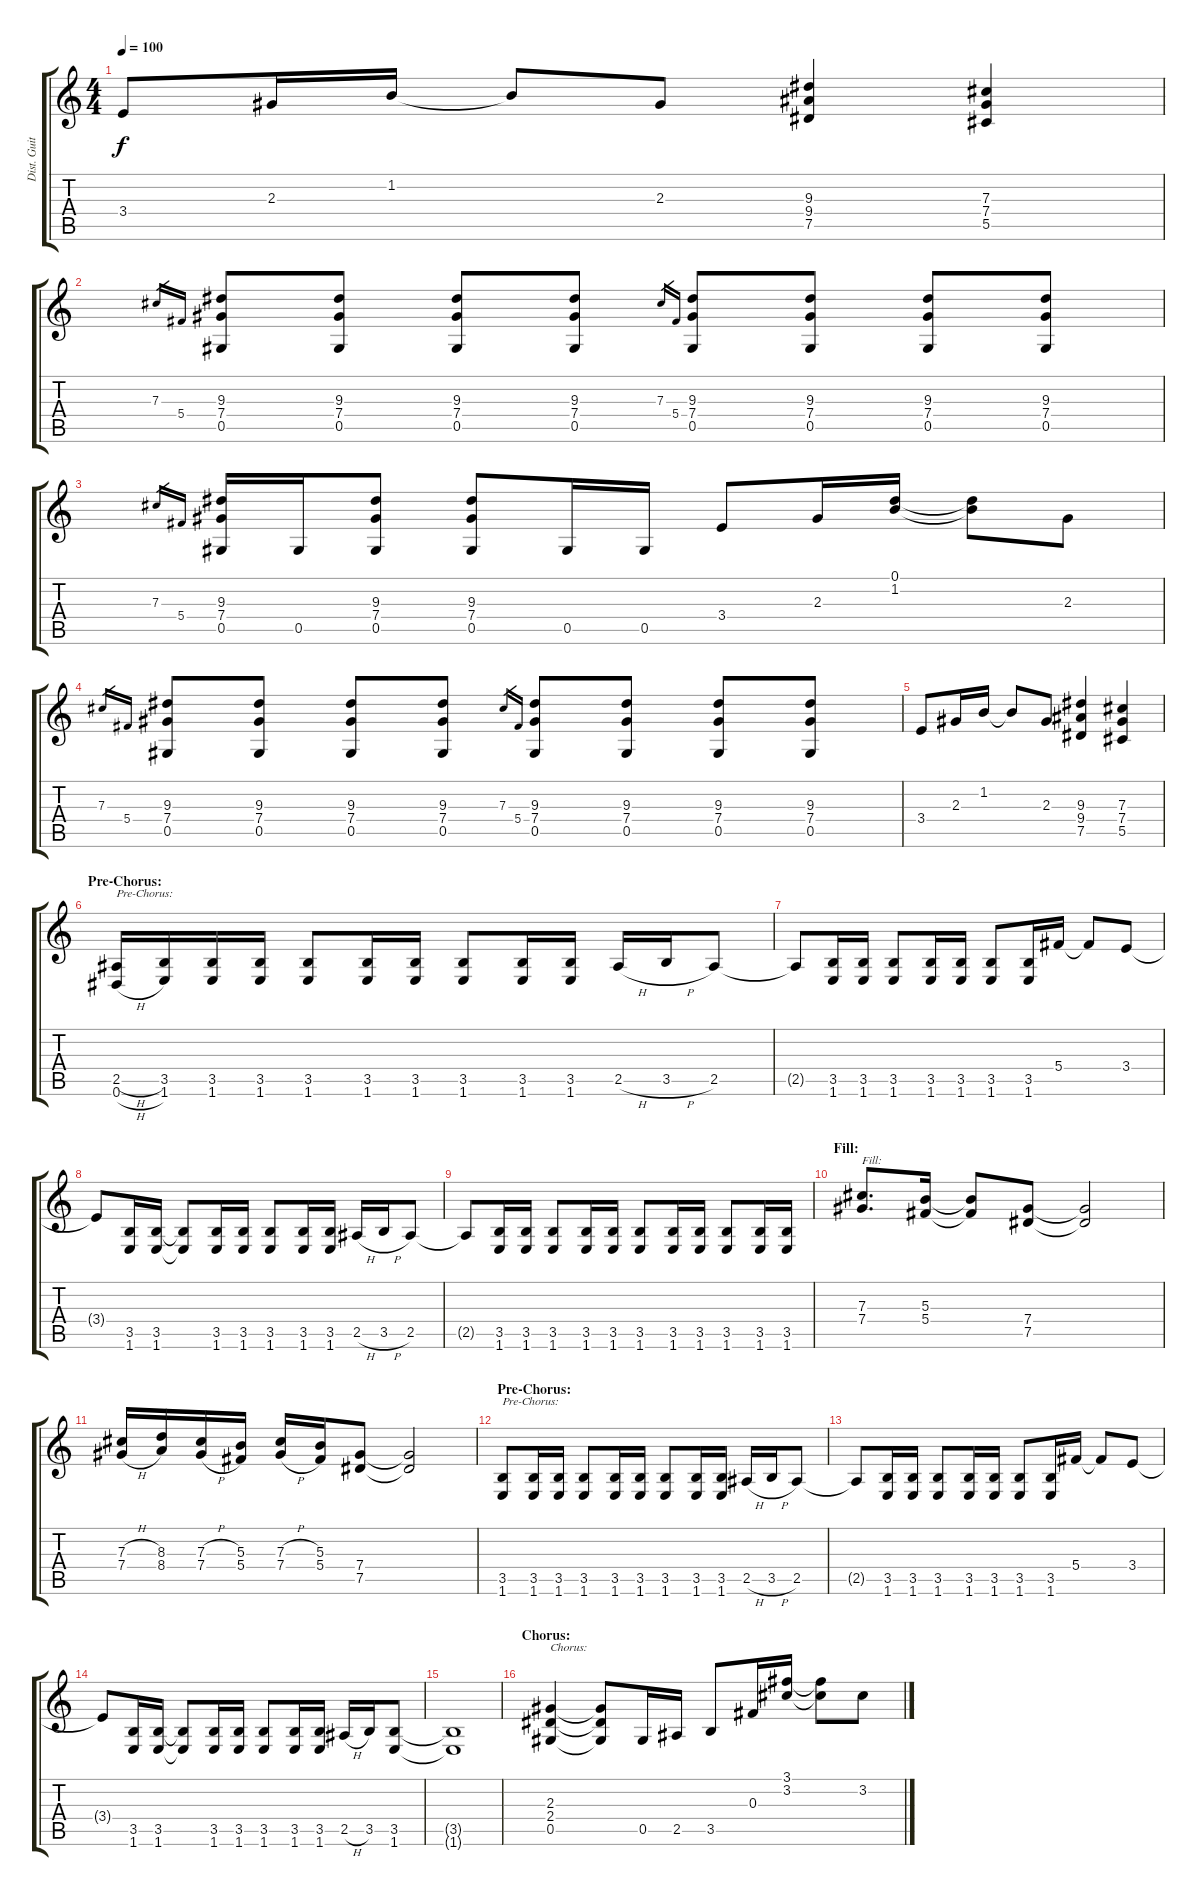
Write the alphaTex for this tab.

\track ("Dist. Guitar 1" "Dist. Guit") {instrument distortionguitar}
\staff {score tabs}
\tuning (Eb4 Bb3 Gb3 Db3 Ab2 Eb2) {hide}
\ts (4 4)
\tempo 100
\clef g2
\ks c
3.4.8{dy f} 2.3.16 1.2.16 1.2{t}.8 2.3.8 (9.3 9.4 7.5).4 (7.3 7.4 5.5).4 |
7.3.16{gr} 5.4.16{gr} (9.3 7.4 0.5).8 (9.3 7.4 0.5).8 (9.3 7.4 0.5).8 (9.3 7.4 0.5).8 7.3.16{gr} 5.4.16{gr} (9.3 7.4 0.5).8 (9.3 7.4 0.5).8 (9.3 7.4 0.5).8 (9.3 7.4 0.5).8 |
7.3.16{gr} 5.4.16{gr} (9.3 7.4 0.5).16 0.5.16 (9.3 7.4 0.5).8 (9.3 7.4 0.5).8 0.5.16 0.5.16 3.4.8 2.3.16 (0.1 1.2).16 (0.1{t} 1.2{t}).8 2.3.8 |
7.3.16{gr} 5.4.16{gr} (9.3 7.4 0.5).8 (9.3 7.4 0.5).8 (9.3 7.4 0.5).8 (9.3 7.4 0.5).8 7.3.16{gr} 5.4.16{gr} (9.3 7.4 0.5).8 (9.3 7.4 0.5).8 (9.3 7.4 0.5).8 (9.3 7.4 0.5).8 |
3.4.8 2.3.16 1.2.16 1.2{t}.8 2.3.8 (9.3 9.4 7.5).4 (7.3 7.4 5.5).4 |
\section ("" "Pre-Chorus:")
(2.5{h} 0.6{h}).16{txt "Pre-Chorus:"} (3.5 1.6).16 (3.5 1.6).16 (3.5 1.6).16 (3.5 1.6).8 (3.5 1.6).16 (3.5 1.6).16 (3.5 1.6).8 (3.5 1.6).16 (3.5 1.6).16 2.5{h}.16 3.5{h}.16 2.5.8 |
2.5{t}.8 (3.5 1.6).16 (3.5 1.6).16 (3.5 1.6).8 (3.5 1.6).16 (3.5 1.6).16 (3.5 1.6).8 (3.5 1.6).16 5.4.16 5.4{t}.8 3.4.8 |
3.4{t}.8 (3.5 1.6).16 (3.5 1.6).16 (3.5{t} 1.6{t}).8 (3.5 1.6).16 (3.5 1.6).16 (3.5 1.6).8 (3.5 1.6).16 (3.5 1.6).16 2.5{h}.16 3.5{h}.16 2.5.8 |
2.5{t}.8 (3.5 1.6).16 (3.5 1.6).16 (3.5 1.6).8 (3.5 1.6).16 (3.5 1.6).16 (3.5 1.6).8 (3.5 1.6).16 (3.5 1.6).16 (3.5 1.6).8 (3.5 1.6).16 (3.5 1.6).16 |
\section ("" "Fill:")
(7.3 7.4).8{d txt "Fill:"} (5.3 5.4).16 (5.3{t} 5.4{t}).8 (7.4 7.5).8 (7.4{t} 7.5{t}).2 |
(7.3{h} 7.4{h}).16 (8.3 8.4).16 (7.3{h} 7.4{h}).16 (5.3 5.4).16 (7.3{h} 7.4{h}).16 (5.3 5.4).16 (7.4 7.5).8 (7.4{t} 7.5{t}).2 |
\section ("" "Pre-Chorus:")
(3.5 1.6).8{txt "Pre-Chorus:"} (3.5 1.6).16 (3.5 1.6).16 (3.5 1.6).8 (3.5 1.6).16 (3.5 1.6).16 (3.5 1.6).8 (3.5 1.6).16 (3.5 1.6).16 2.5{h}.16 3.5{h}.16 2.5.8 |
2.5{t}.8 (3.5 1.6).16 (3.5 1.6).16 (3.5 1.6).8 (3.5 1.6).16 (3.5 1.6).16 (3.5 1.6).8 (3.5 1.6).16 5.4.16 5.4{t}.8 3.4.8 |
3.4{t}.8 (3.5 1.6).16 (3.5 1.6).16 (3.5{t} 1.6{t}).8 (3.5 1.6).16 (3.5 1.6).16 (3.5 1.6).8 (3.5 1.6).16 (3.5 1.6).16 2.5{h}.16 3.5.16 (3.5 1.6).8 |
(3.5{t} 1.6{t}).1 |
\section ("" "Chorus:")
(2.3 2.4 0.5).4{txt "Chorus:"} (2.3{t} 2.4{t} 0.5{t}).8 0.5.16 2.5.16 3.5.8 0.3.16 (3.1 3.2).16 (3.1{t} 3.2{t}).8 3.2.8
